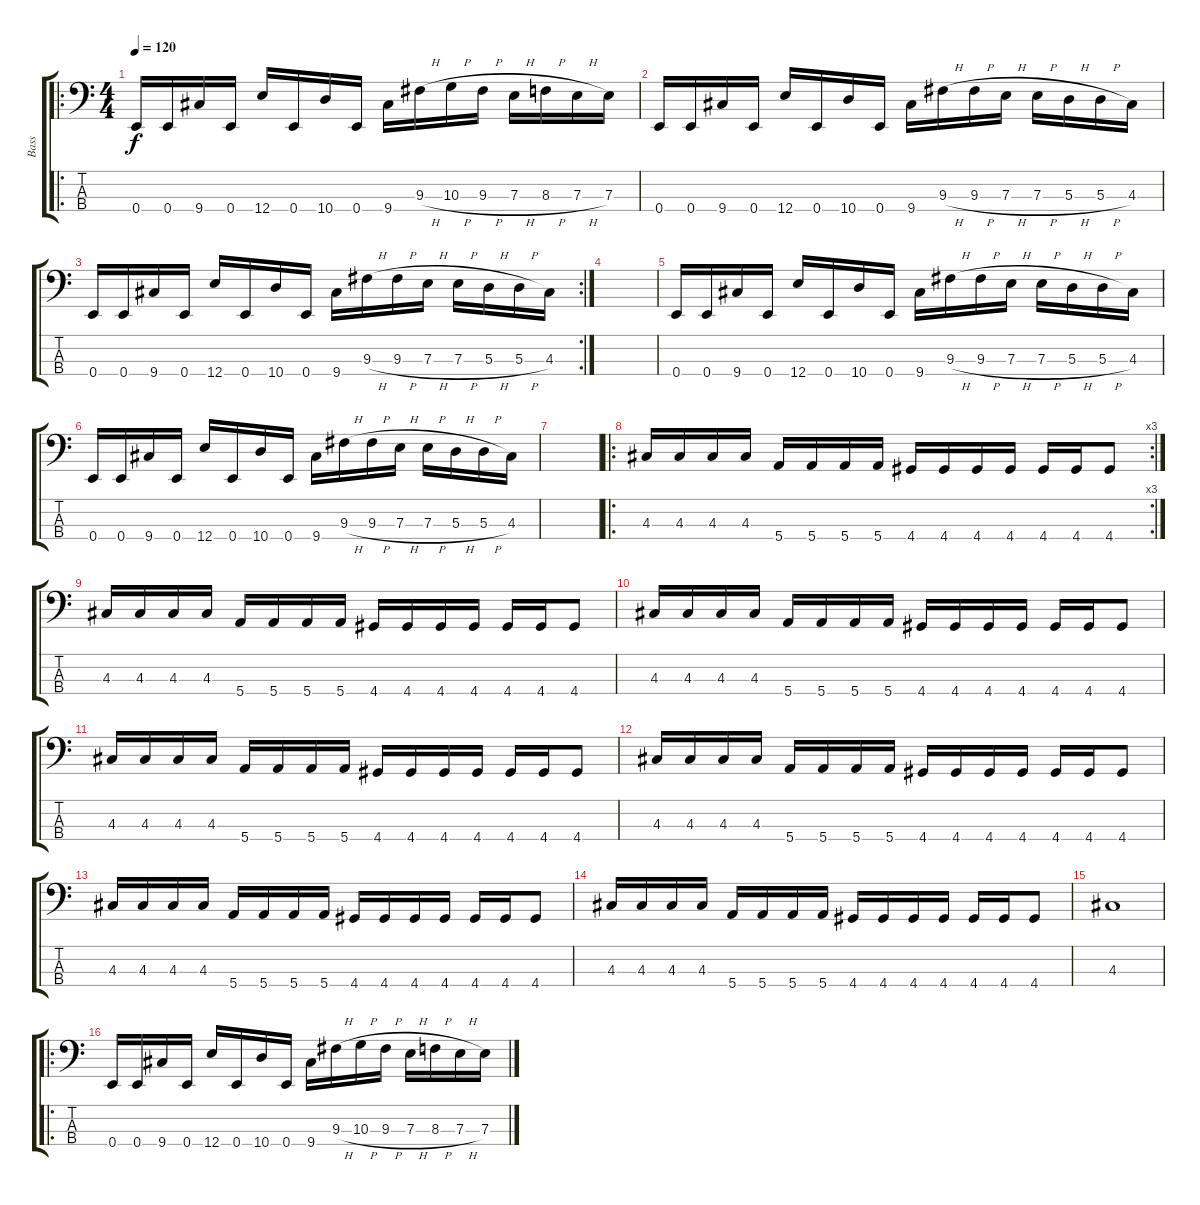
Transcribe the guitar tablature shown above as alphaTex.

\track ("Bass" "Bass") {instrument electricbassfinger}
\staff {score tabs}
\tuning (G2 D2 A1 E1) {hide}
\ro
\ts (4 4)
\tempo 120
\clef f4
\ks c
0.4.16{dy f} 0.4.16 9.4.16 0.4.16 12.4.16 0.4.16 10.4.16 0.4.16 9.4.16 9.3{h}.16 10.3{h}.16 9.3{h}.16 7.3{h}.16 8.3{h}.16 7.3{h}.16 7.3.16 |
0.4.16 0.4.16 9.4.16 0.4.16 12.4.16 0.4.16 10.4.16 0.4.16 9.4.16 9.3{h}.16 9.3{h}.16 7.3{h}.16 7.3{h}.16 5.3{h}.16 5.3{h}.16 4.3.16 |
\rc 2
0.4.16 0.4.16 9.4.16 0.4.16 12.4.16 0.4.16 10.4.16 0.4.16 9.4.16 9.3{h}.16 9.3{h}.16 7.3{h}.16 7.3{h}.16 5.3{h}.16 5.3{h}.16 4.3.16 |
|
0.4.16 0.4.16 9.4.16 0.4.16 12.4.16 0.4.16 10.4.16 0.4.16 9.4.16 9.3{h}.16 9.3{h}.16 7.3{h}.16 7.3{h}.16 5.3{h}.16 5.3{h}.16 4.3.16 |
0.4.16 0.4.16 9.4.16 0.4.16 12.4.16 0.4.16 10.4.16 0.4.16 9.4.16 9.3{h}.16 9.3{h}.16 7.3{h}.16 7.3{h}.16 5.3{h}.16 5.3{h}.16 4.3.16 |
|
\ro
\rc 3
4.3.16 4.3.16 4.3.16 4.3.16 5.4.16 5.4.16 5.4.16 5.4.16 4.4.16 4.4.16 4.4.16 4.4.16 4.4.16 4.4.16 4.4.8 |
4.3.16 4.3.16 4.3.16 4.3.16 5.4.16 5.4.16 5.4.16 5.4.16 4.4.16 4.4.16 4.4.16 4.4.16 4.4.16 4.4.16 4.4.8 |
4.3.16 4.3.16 4.3.16 4.3.16 5.4.16 5.4.16 5.4.16 5.4.16 4.4.16 4.4.16 4.4.16 4.4.16 4.4.16 4.4.16 4.4.8 |
4.3.16 4.3.16 4.3.16 4.3.16 5.4.16 5.4.16 5.4.16 5.4.16 4.4.16 4.4.16 4.4.16 4.4.16 4.4.16 4.4.16 4.4.8 |
4.3.16 4.3.16 4.3.16 4.3.16 5.4.16 5.4.16 5.4.16 5.4.16 4.4.16 4.4.16 4.4.16 4.4.16 4.4.16 4.4.16 4.4.8 |
4.3.16 4.3.16 4.3.16 4.3.16 5.4.16 5.4.16 5.4.16 5.4.16 4.4.16 4.4.16 4.4.16 4.4.16 4.4.16 4.4.16 4.4.8 |
4.3.16 4.3.16 4.3.16 4.3.16 5.4.16 5.4.16 5.4.16 5.4.16 4.4.16 4.4.16 4.4.16 4.4.16 4.4.16 4.4.16 4.4.8 |
4.3.1 |
\ro
0.4.16 0.4.16 9.4.16 0.4.16 12.4.16 0.4.16 10.4.16 0.4.16 9.4.16 9.3{h}.16 10.3{h}.16 9.3{h}.16 7.3{h}.16 8.3{h}.16 7.3{h}.16 7.3.16
